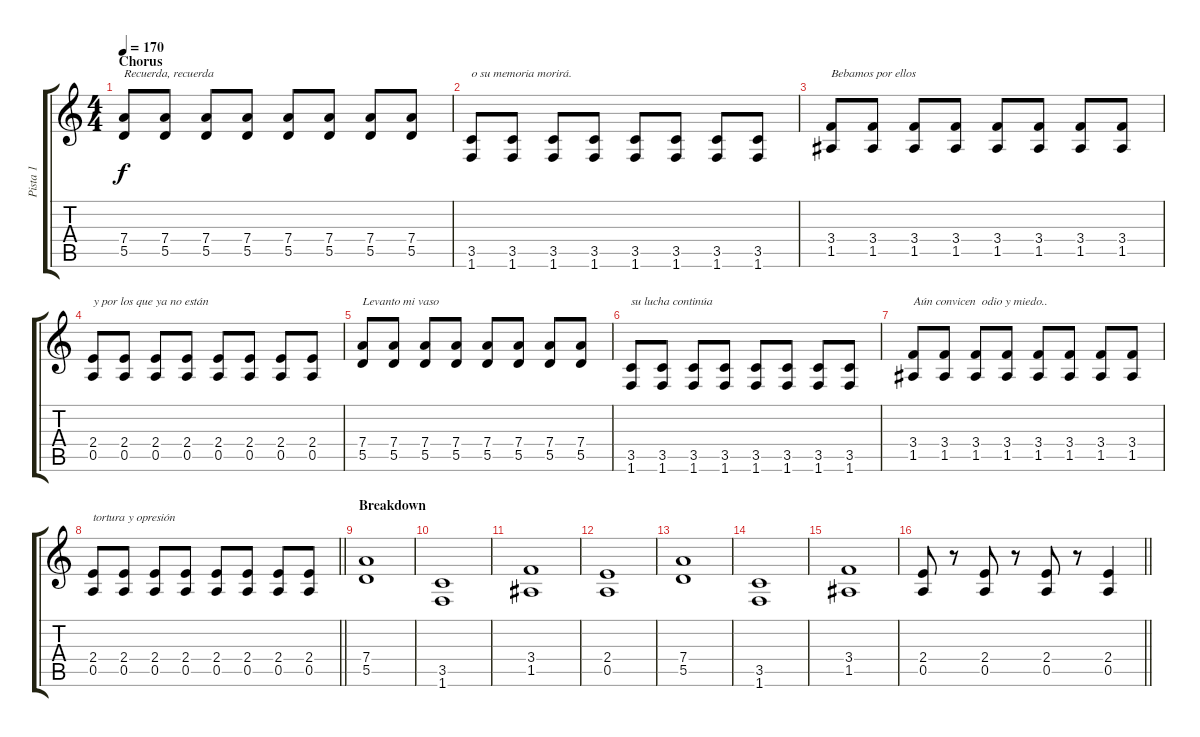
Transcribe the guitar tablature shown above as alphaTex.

\track ("Pista 1" "Pista 1") {instrument distortionguitar}
\staff {score tabs}
\tuning (E4 B3 G3 D3 A2 E2) {hide}
\ts (4 4)
\section ("" "Chorus")
\tempo 170
\clef g2
\ks c
(7.4 5.5).8{txt "Recuerda, recuerda" dy f} (7.4 5.5).8 (7.4 5.5).8 (7.4 5.5).8 (7.4 5.5).8 (7.4 5.5).8 (7.4 5.5).8 (7.4 5.5).8 |
(3.5 1.6).8{txt "o su memoria morirá."} (3.5 1.6).8 (3.5 1.6).8 (3.5 1.6).8 (3.5 1.6).8 (3.5 1.6).8 (3.5 1.6).8 (3.5 1.6).8 |
(3.4 1.5).8{txt "Bebamos por ellos"} (3.4 1.5).8 (3.4 1.5).8 (3.4 1.5).8 (3.4 1.5).8 (3.4 1.5).8 (3.4 1.5).8 (3.4 1.5).8 |
(2.4 0.5).8{txt "y por los que ya no están"} (2.4 0.5).8 (2.4 0.5).8 (2.4 0.5).8 (2.4 0.5).8 (2.4 0.5).8 (2.4 0.5).8 (2.4 0.5).8 |
(7.4 5.5).8{txt "Levanto mi vaso"} (7.4 5.5).8 (7.4 5.5).8 (7.4 5.5).8 (7.4 5.5).8 (7.4 5.5).8 (7.4 5.5).8 (7.4 5.5).8 |
(3.5 1.6).8{txt "su lucha continúa"} (3.5 1.6).8 (3.5 1.6).8 (3.5 1.6).8 (3.5 1.6).8 (3.5 1.6).8 (3.5 1.6).8 (3.5 1.6).8 |
(3.4 1.5).8{txt "Aún convicen  odio y miedo.."} (3.4 1.5).8 (3.4 1.5).8 (3.4 1.5).8 (3.4 1.5).8 (3.4 1.5).8 (3.4 1.5).8 (3.4 1.5).8 |
\barLineRight lightlight
(2.4 0.5).8{txt "tortura y opresión"} (2.4 0.5).8 (2.4 0.5).8 (2.4 0.5).8 (2.4 0.5).8 (2.4 0.5).8 (2.4 0.5).8 (2.4 0.5).8 |
\section ("" "Breakdown")
(7.4 5.5).1 |
(3.5 1.6).1 |
(3.4 1.5).1 |
(2.4 0.5).1 |
(7.4 5.5).1 |
(3.5 1.6).1 |
(3.4 1.5).1 |
\barLineRight lightlight
(2.4 0.5).8 r.8 (2.4 0.5).8 r.8 (2.4 0.5).8 r.8 (2.4 0.5).4
